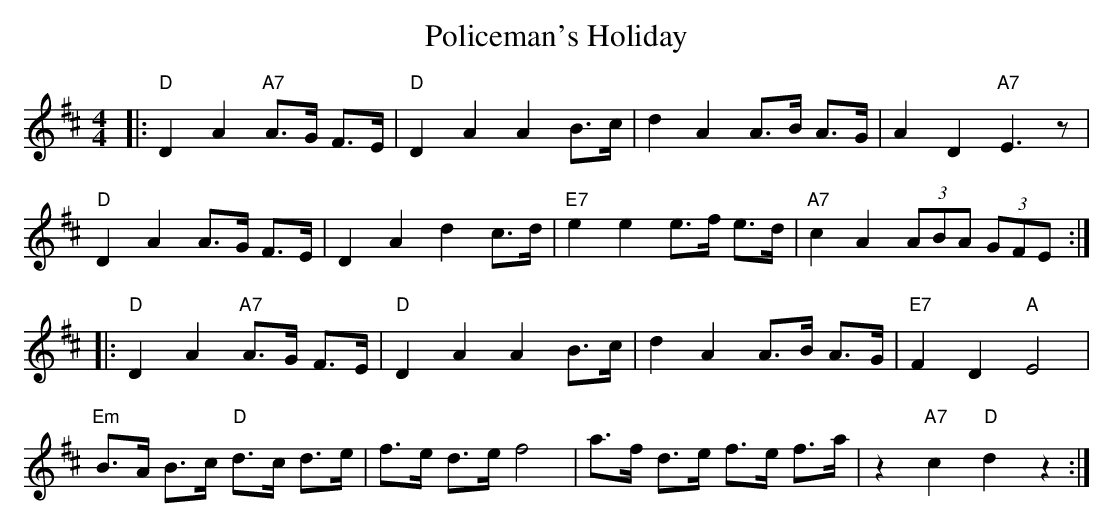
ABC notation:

X:1
T:Policeman's Holiday
M:4/4
K:D
|:"D"D2A2"A7"A>G F>E|"D"D2A2A2B>c|d2A2A>B A>G|A2D2"A7"E3z|
"D"D2A2A>G F>E|D2A2d2c>d|"E7"e2e2e>f e>d|"A7"c2A2 (3ABA (3GFE:|
|:"D"D2A2"A7"A>G F>E|"D"D2A2A2B>c|d2A2A>B A>G|"E7"F2D2"A"E4|
"Em"B>A B>c "D"d>c d>e|f>e d>ef4|a>f d>e f>e f>a|z2"A7"c2"D"d2z2:|
